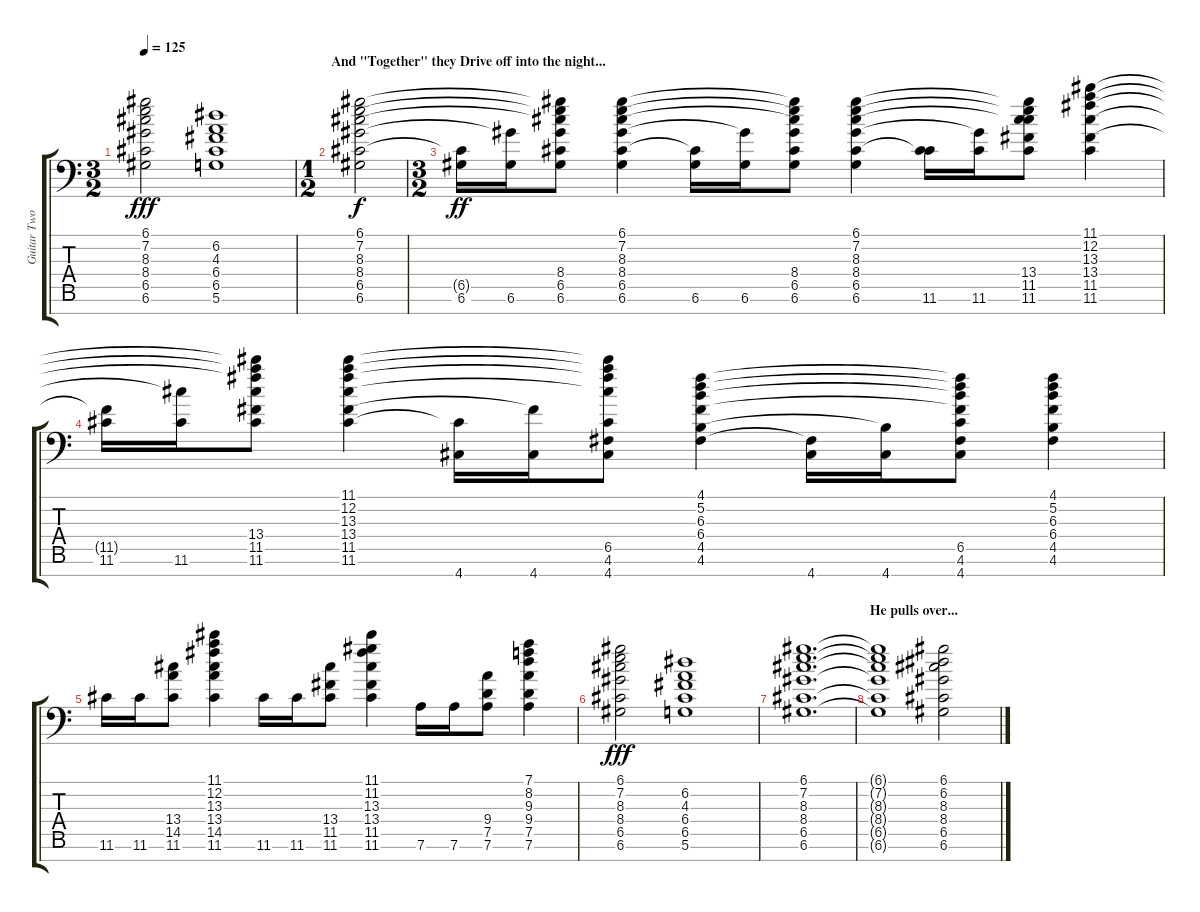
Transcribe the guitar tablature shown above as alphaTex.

\track ("Guitar Two" "Guitar Two") {instrument overdrivenguitar}
\staff {score tabs}
\tuning (D4 A3 F3 C3 G2 D2 A1) {hide}
\ts (3 2)
\tempo 125
\clef f4
\ks c
(6.1 7.2 8.3 8.4 6.5 6.6).2{dy fff} (6.2 4.3 6.4 6.5 5.6).1 |
\ts (1 2)
\section ("" "And \"Together\" they Drive off into the night...")
(6.1 7.2 8.3 8.4 6.5 6.6).2{dy f} |
\ts (3 2)
(6.5{t} 6.6).16{dy ff} (8.4{t} 6.6).16 (6.1{t} 7.2{t} 8.3{t} 8.4 6.5 6.6).8 (6.1 7.2 8.3 8.4 6.5 6.6).4 (6.5{t} 6.6).16 (8.4{t} 6.6).16 (6.1{t} 7.2{t} 8.3{t} 8.4 6.5 6.6).8 (6.1 7.2 8.3 8.4 6.5 6.6).4 (6.5{t} 11.6).16 (8.4{t} 11.6).16 (6.1{t} 7.2{t} 8.3{t} 13.4 11.5 11.6).8 (11.1 12.2 13.3 13.4 11.5 11.6).4 |
(11.5{t} 11.6).16 (13.4{t} 11.6).16 (11.1{t} 12.2{t} 13.3{t} 13.4 11.5 11.6).8 (11.1 12.2 13.3 13.4 11.5 11.6).4 (11.6{t} 4.7).16 (11.5{t} 4.7).16 (11.1{t} 12.2{t} 13.3{t} 13.4{t} 6.5 4.6 4.7).8 (4.1 5.2 6.3 6.4 4.5 4.6).4 (4.6{t} 4.7).16 (4.5{t} 4.7).16 (4.1{t} 5.2{t} 6.3{t} 6.4{t} 6.5 4.6 4.7).8 (4.1 5.2 6.3 6.4 4.5 4.6).4 |
11.6.16 11.6.16 (13.4 14.5 11.6).8 (11.1 12.2 13.3 13.4 14.5 11.6).4 11.6.16 11.6.16 (13.4 11.5 11.6).8 (11.1 11.2 13.3 13.4 11.5 11.6).4 7.6.16 7.6.16 (9.4 7.5 7.6).8 (7.1 8.2 9.3 9.4 7.5 7.6).4 |
(6.1 7.2 8.3 8.4 6.5 6.6).2{dy fff} (6.2 4.3 6.4 6.5 5.6).1 |
(6.1 7.2 8.3 8.4 6.5 6.6).1{d} |
\section ("" "He pulls over...")
(6.1{t} 7.2{t} 8.3{t} 8.4{t} 6.5{t} 6.6{t}).1 (6.1 6.2 8.3 8.4 6.5 6.6).2
